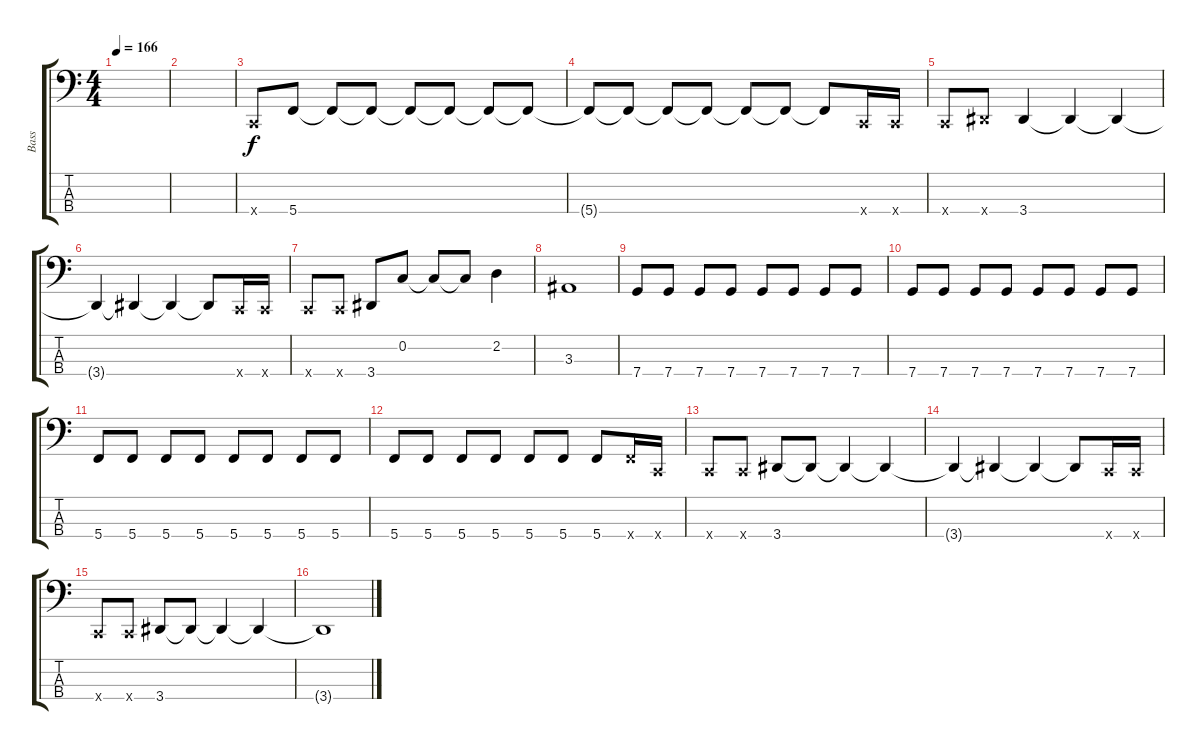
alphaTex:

\track ("Bass" "Bass") {instrument electricbassfinger}
\staff {score tabs}
\tuning (F2 C2 G1 C1) {hide}
\ts (4 4)
\tempo 166
\clef f4
\ks c
|
|
0.4{x}.8 5.4.8 5.4{t}.8 5.4{t}.8 5.4{t}.8 5.4{t}.8 5.4{t}.8 5.4{t}.8 |
5.4{t}.8 5.4{t}.8 5.4{t}.8 5.4{t}.8 5.4{t}.8 5.4{t}.8 5.4{t}.8 0.4{x}.16 0.4{x}.16 |
0.4{x}.8 3.4{x}.8 3.4.4 3.4{t}.4 3.4{t}.4 |
3.4{t}.4 3.4{t}.4 3.4{t}.4 3.4{t}.8 0.4{x}.16 0.4{x}.16 |
0.4{x}.8 0.4{x}.8 3.4.8 0.2.8 0.2{t}.8 0.2{t}.8 2.2.4 |
3.3.1 |
7.4.8 7.4.8 7.4.8 7.4.8 7.4.8 7.4.8 7.4.8 7.4.8 |
7.4.8 7.4.8 7.4.8 7.4.8 7.4.8 7.4.8 7.4.8 7.4.8 |
5.4.8 5.4.8 5.4.8 5.4.8 5.4.8 5.4.8 5.4.8 5.4.8 |
5.4.8 5.4.8 5.4.8 5.4.8 5.4.8 5.4.8 5.4.8 5.4{x}.16 0.4{x}.16 |
0.4{x}.8 0.4{x}.8 3.4.8 3.4{t}.8 3.4{t}.4 3.4{t}.4 |
3.4{t}.4 3.4{t}.4 3.4{t}.4 3.4{t}.8 0.4{x}.16 0.4{x}.16 |
0.4{x}.8 0.4{x}.8 3.4.8 3.4{t}.8 3.4{t}.4 3.4{t}.4 |
3.4{t}.1
